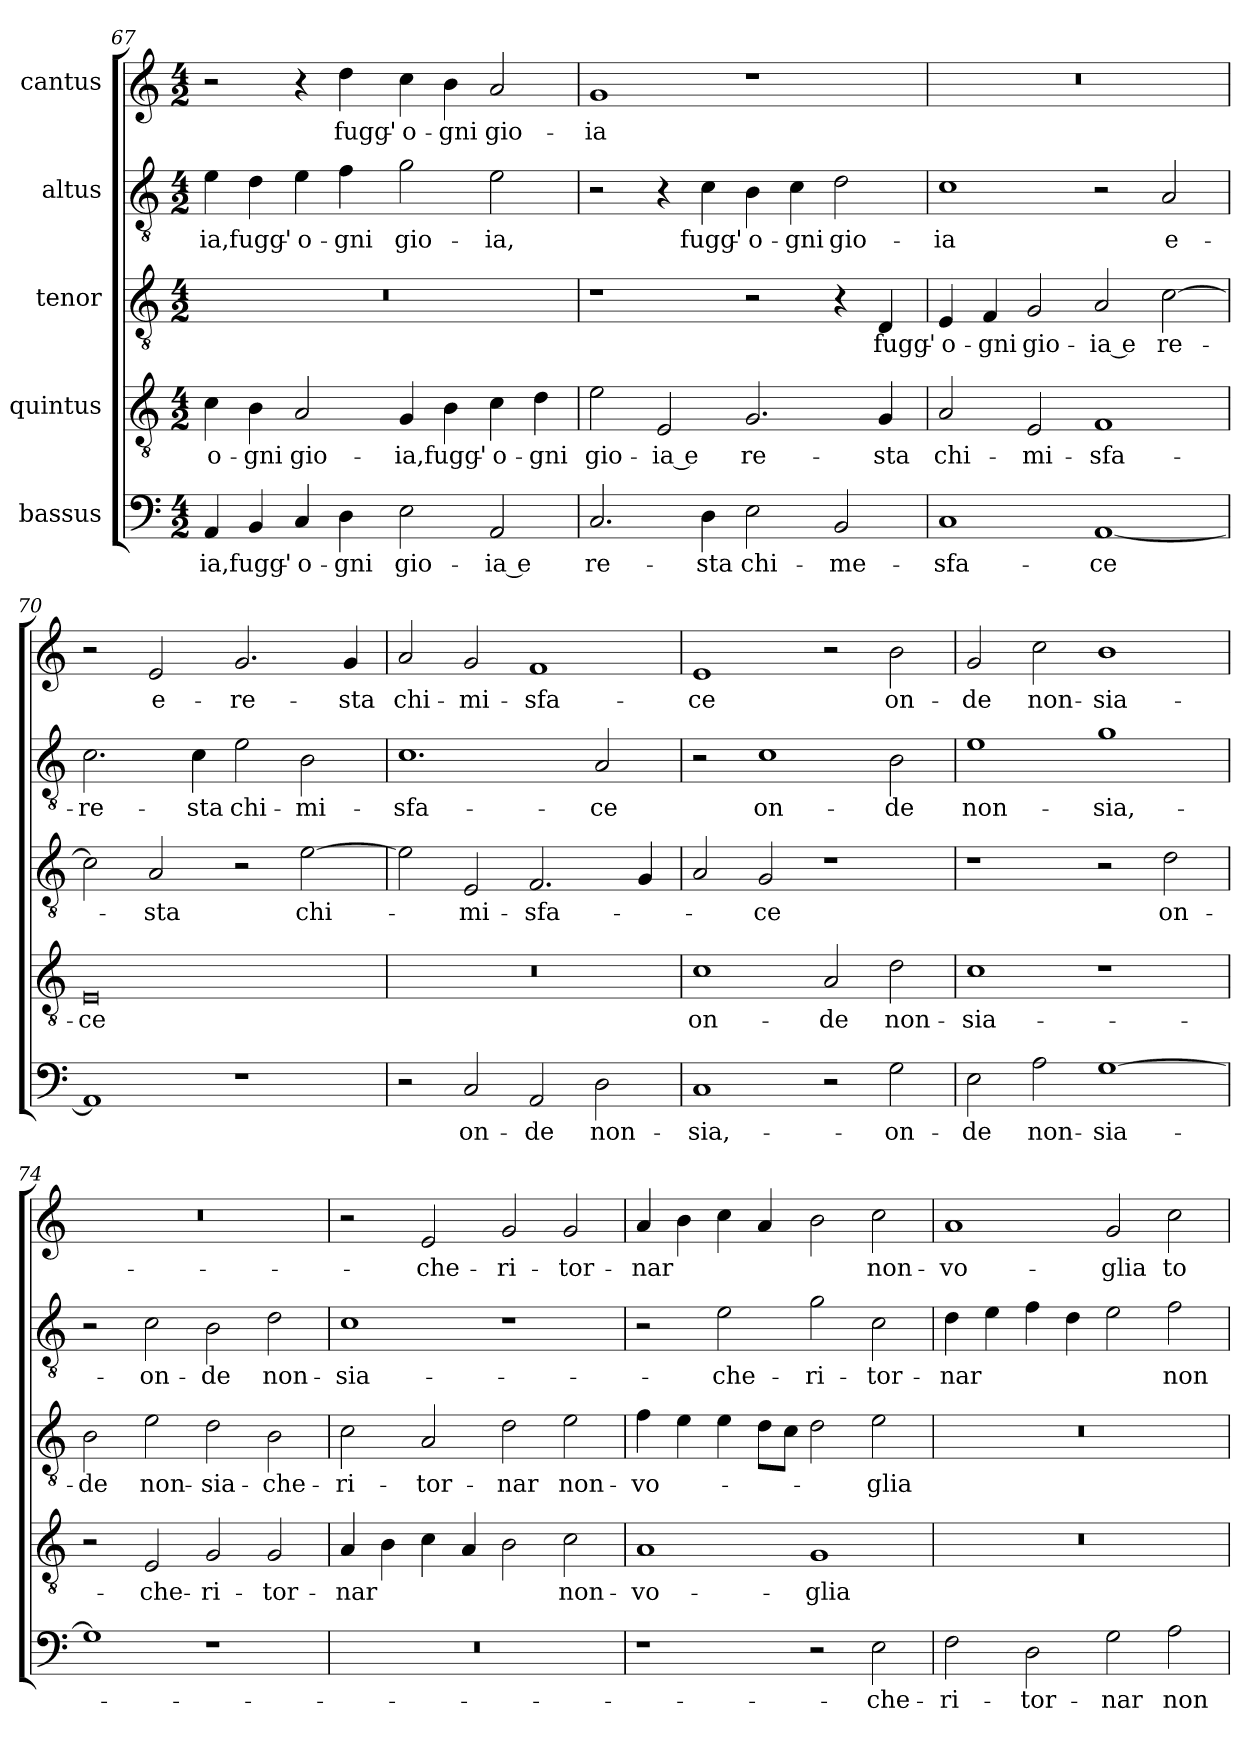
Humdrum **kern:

**kern	**text	**kern	**text	**kern	**text	**kern	**text	**kern	**text
*part5	*part5	*part4	*part4	*part3	*part3	*part2	*part2	*part1	*part1
*staff5	*staff5	*staff4	*staff4	*staff3	*staff3	*staff2	*staff2	*staff1	*staff1
*I"bassus	*	*I"quintus	*	*I"tenor	*	*I"altus	*	*I"cantus	*
*clefF4	*	*clefGv2	*	*clefGv2	*	*clefGv2	*	*clefG2	*
*k[]	*	*k[]	*	*k[]	*	*k[]	*	*k[]	*
*M4/2	*	*M4/2	*	*M4/2	*	*M4/2	*	*M4/2	*
=67	=67	=67	=67	=67	=67	=67	=67	=67	=67
4AA/	-ia,	4c\	o-	0r	.	4e\	-ia,	2r	.
4BB/	fugg'-	4B\	-gni	.	.	4d\	fugg'-	.	.
4C/	o-	2A/	gio-	.	.	4e\	o-	4r	.
4D\	-gni	.	.	.	.	4f\	-gni	4dd\	fugg'-
2E\	gio-	4G/	-ia,	.	.	2g\	gio-	4cc\	o-
.	.	4B\	fugg'-	.	.	.	.	4b\	-gni
2AA/	-ia e	4c\	o-	.	.	2e\	-ia,	2a/	gio-
.	.	4d\	-gni	.	.	.	.	.	.
=68	=68	=68	=68	=68	=68	=68	=68	=68	=68
2.C/	re-	2e\	gio-	1r	.	2r	.	1g/	-ia
.	.	2E/	-ia e	.	.	4r	.	.	.
4D\	-sta	.	.	.	.	4c\	fugg'-	.	.
2E\	chi-	2.G/	re-	2r	.	4B\	o-	1r	.
.	.	.	.	.	.	4c\	-gni	.	.
2BB/	me-	.	.	4r	.	2d\	gio-	.	.
.	.	4G/	-sta	4D/	fugg'-	.	.	.	.
=69	=69	=69	=69	=69	=69	=69	=69	=69	=69
1C/	sfa-	2A/	chi-	4E/	o-	1c\	-ia	0r	.
.	.	.	.	4F/	-gni	.	.	.	.
.	.	2E/	mi-	2G/	gio-	.	.	.	.
[1AA/	-ce	1F/	sfa-	2A/	-ia e	2r	.	.	.
.	.	.	.	[2c\	re-	2A/	e-	.	.
=70	=70	=70	=70	=70	=70	=70	=70	=70	=70
1AA/]	.	0E/	-ce	2c\]	.	2.c\	re-	2r	.
.	.	.	.	2A/	-sta	.	.	2e/	e-
.	.	.	.	.	.	4c\	-sta	.	.
1r	.	.	.	2r	.	2e\	chi-	2.g/	re-
.	.	.	.	[2e\	chi-	2B\	mi-	.	.
.	.	.	.	.	.	.	.	4g/	-sta
=71	=71	=71	=71	=71	=71	=71	=71	=71	=71
2r	.	0r	.	2e\]	.	1.c\	sfa-	2a/	chi-
2C/	on-	.	.	2E/	mi-	.	.	2g/	mi-
2AA/	-de	.	.	2.F/	sfa-	.	.	1f/	sfa-
2D\	non-	.	.	.	.	2A/	-ce	.	.
.	.	.	.	4G/	.	.	.	.	.
=72	=72	=72	=72	=72	=72	=72	=72	=72	=72
1C/	sia,-	1c\	on-	2A/	.	2r	.	1e/	-ce
.	.	.	.	2G/	-ce	1c\	on-	.	.
2r	.	2A/	-de	1r	.	.	.	2r	.
2G\	on-	2d\	non-	.	.	2B\	-de	2b\	on-
=73	=73	=73	=73	=73	=73	=73	=73	=73	=73
2E\	-de	1c\	sia-	1r	.	1e\	non-	2g/	-de
2A\	non-	.	.	.	.	.	.	2cc\	non-
[1G\	sia-	1r	.	2r	.	1g\	sia,-	1b\	sia-
.	.	.	.	2d\	on-	.	.	.	.
=74	=74	=74	=74	=74	=74	=74	=74	=74	=74
1G\]	.	2r	.	2B\	-de	2r	.	0r	.
.	.	2E/	che-	2e\	non-	2c\	on-	.	.
1r	.	2G/	ri-	2d\	sia-	2B\	-de	.	.
.	.	2G/	-tor-	2B\	che-	2d\	non-	.	.
=75	=75	=75	=75	=75	=75	=75	=75	=75	=75
0r	.	4A/	-nar	2c\	ri-	1c\	sia-	2r	.
.	.	4B\	.	.	.	.	.	.	.
.	.	4c\	.	2A/	-tor-	.	.	2e/	che-
.	.	4A/	.	.	.	.	.	.	.
.	.	2B\	.	2d\	-nar	1r	.	2g/	ri-
.	.	2c\	non-	2e\	non-	.	.	2g/	-tor-
=76	=76	=76	=76	=76	=76	=76	=76	=76	=76
1r	.	1A/	vo-	4f\	vo-	2r	.	4a/	-nar
.	.	.	.	4e\	.	.	.	4b\	.
.	.	.	.	4e\	.	2e\	che-	4cc\	.
.	.	.	.	8d\L	.	.	.	4a/	.
.	.	.	.	8c\J	.	.	.	.	.
2r	.	1G/	-glia	2d\	.	2g\	ri-	2b\	.
2E\	che-	.	.	2e\	-glia	2c\	-tor-	2cc\	non-
=77	=77	=77	=77	=77	=77	=77	=77	=77	=77
2F\	ri-	0r	.	0r	.	4d\	-nar	1a/	vo-
.	.	.	.	.	.	4e\	.	.	.
2D\	-tor-	.	.	.	.	4f\	.	.	.
.	.	.	.	.	.	4d\	.	.	.
2G\	-nar	.	.	.	.	2e\	.	2g/	-glia
2A\	non-	.	.	.	.	2f\	non-	2cc\	to-
=	=	=	=	=	=	=	=	=	=
*-	*-	*-	*-	*-	*-	*-	*-	*-	*-
